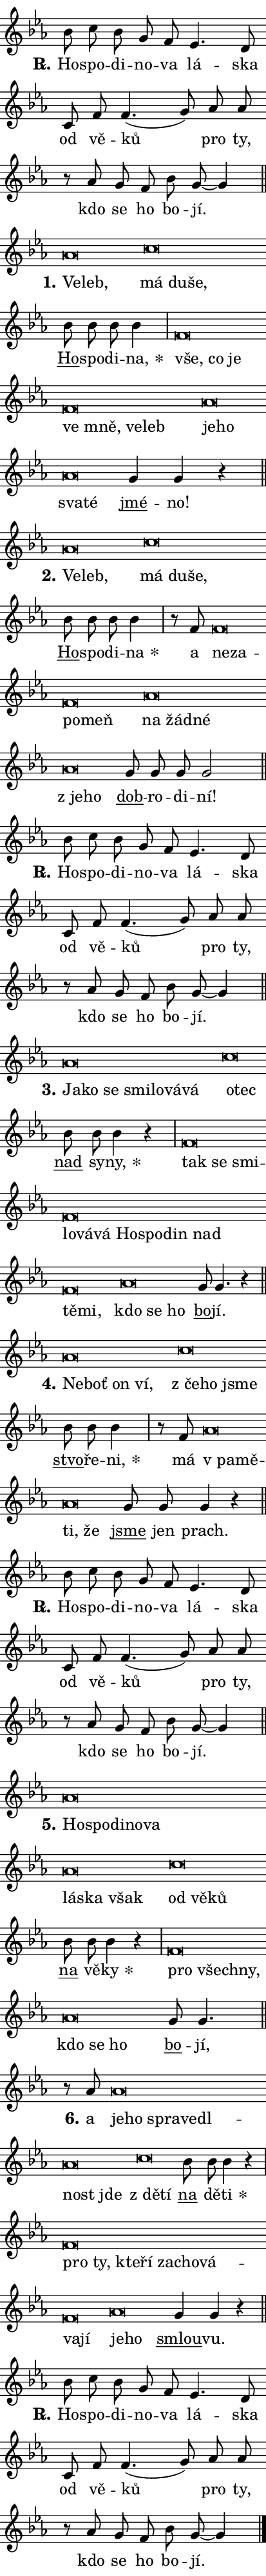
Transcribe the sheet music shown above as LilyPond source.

\version "2.24.0"
\header { tagline = "" }
\paper {
  indent = 0\cm
  top-margin = 0\cm
  right-margin = 0\cm
  bottom-margin = 0\cm
  left-margin = 0\cm
  paper-width = 7\cm
  page-breaking = #ly:one-page-breaking
  system-system-spacing.basic-distance = #11
  score-system-spacing.basic-distance = #11
  ragged-last = ##f
}


%% Author: Thomas Morley
%% https://lists.gnu.org/archive/html/lilypond-user/2020-05/msg00002.html
#(define (line-position grob)
"Returns position of @var[grob} in current system:
   @code{'start}, if at first time-step
   @code{'end}, if at last time-step
   @code{'middle} otherwise
"
  (let* ((col (ly:item-get-column grob))
         (ln (ly:grob-object col 'left-neighbor))
         (rn (ly:grob-object col 'right-neighbor))
         (col-to-check-left (if (ly:grob? ln) ln col))
         (col-to-check-right (if (ly:grob? rn) rn col))
         (break-dir-left
           (and
             (ly:grob-property col-to-check-left 'non-musical #f)
             (ly:item-break-dir col-to-check-left)))
         (break-dir-right
           (and
             (ly:grob-property col-to-check-right 'non-musical #f)
             (ly:item-break-dir col-to-check-right))))
        (cond ((eqv? 1 break-dir-left) 'start)
              ((eqv? -1 break-dir-right) 'end)
              (else 'middle))))

#(define (tranparent-at-line-position vctor)
  (lambda (grob)
  "Relying on @code{line-position} select the relevant enry from @var{vctor}.
Used to determine transparency,"
    (case (line-position grob)
      ((end) (not (vector-ref vctor 0)))
      ((middle) (not (vector-ref vctor 1)))
      ((start) (not (vector-ref vctor 2))))))

noteHeadBreakVisibility =
#(define-music-function (break-visibility)(vector?)
"Makes @code{NoteHead}s transparent relying on @var{break-visibility}"
#{
  \override NoteHead.transparent =
    #(tranparent-at-line-position break-visibility)
#})

#(define delete-ledgers-for-transparent-note-heads
  (lambda (grob)
    "Reads whether a @code{NoteHead} is transparent.
If so this @code{NoteHead} is removed from @code{'note-heads} from
@var{grob}, which is supposed to be @code{LedgerLineSpanner}.
As a result ledgers are not printed for this @code{NoteHead}"
    (let* ((nhds-array (ly:grob-object grob 'note-heads))
           (nhds-list
             (if (ly:grob-array? nhds-array)
                 (ly:grob-array->list nhds-array)
                 '()))
           ;; Relies on the transparent-property being done before
           ;; Staff.LedgerLineSpanner.after-line-breaking is executed.
           ;; This is fragile ...
           (to-keep
             (remove
               (lambda (nhd)
                 (ly:grob-property nhd 'transparent #f))
               nhds-list)))
      ;; TODO find a better method to iterate over grob-arrays, similiar
      ;; to filter/remove etc for lists
      ;; For now rebuilt from scratch
      (set! (ly:grob-object grob 'note-heads)  '())
      (for-each
        (lambda (nhd)
          (ly:pointer-group-interface::add-grob grob 'note-heads nhd))
        to-keep))))

hideNotes = {
  \noteHeadBreakVisibility #begin-of-line-visible
}
unHideNotes = {
  \noteHeadBreakVisibility #all-visible
}

% work-around for resetting accidentals
% https://lilypond.org/doc/v2.23/Documentation/notation/displaying-rhythms#unmetered-music
cadenzaMeasure = {
  \cadenzaOff
  \partial 1024 s1024
  \cadenzaOn
}

#(define-markup-command (accent layout props text) (markup?)
  "Underline accented syllable"
  (interpret-markup layout props
    #{\markup \override #'(offset . 4.3) \underline { #text }#}))

responsum = \markup \concat {
  "R" \hspace #-1.05 \path #0.1 #'((moveto 0 0.07) (lineto 0.9 0.8)) \hspace #0.05 "."
}

\layout {
    \context {
        \Staff
        \remove "Time_signature_engraver"
        \override LedgerLineSpanner.after-line-breaking = #delete-ledgers-for-transparent-note-heads
    }
    \context {
        \Voice {
            \override NoteHead.output-attributes = #'((class . "notehead"))
            \override Hairpin.height = #0.55
        }
    }
    \context {
        \Lyrics {
            \override StanzaNumber.output-attributes = #'((class . "stanzanumber"))
            \override LyricSpace.minimum-distance = #0.9
            \override LyricText.font-name = #"TeX Gyre Schola"
            \override LyricText.font-size = 1
            \override StanzaNumber.font-name = #"TeX Gyre Schola Bold"
            \override StanzaNumber.font-size = 1
        }
    }
}

% magnetic-lyrics.ily
%
%   written by
%     Jean Abou Samra <jean@abou-samra.fr>
%     Werner Lemberg <wl@gnu.org>
%
%   adapted by
%     Jiri Hon <jiri.hon@gmail.com>
%
% Version 2022-Apr-15

% https://www.mail-archive.com/lilypond-user@gnu.org/msg149350.html

#(define (Left_hyphen_pointer_engraver context)
   "Collect syllable-hyphen-syllable occurrences in lyrics and store
them in properties.  This engraver only looks to the left.  For
example, if the lyrics input is @code{foo -- bar}, it does the
following.

@itemize @bullet
@item
Set the @code{text} property of the @code{LyricHyphen} grob between
@q{foo} and @q{bar} to @code{foo}.

@item
Set the @code{left-hyphen} property of the @code{LyricText} grob with
text @q{foo} to the @code{LyricHyphen} grob between @q{foo} and
@q{bar}.
@end itemize

Use this auxiliary engraver in combination with the
@code{lyric-@/text::@/apply-@/magnetic-@/offset!} hook."
   (let ((hyphen #f)
         (text #f))
     (make-engraver
      (acknowledgers
       ((lyric-syllable-interface engraver grob source-engraver)
        (set! text grob)))
      (end-acknowledgers
       ((lyric-hyphen-interface engraver grob source-engraver)
        ;(when (not (grob::has-interface grob 'lyric-space-interface))
          (set! hyphen grob)));)
      ((stop-translation-timestep engraver)
       (when (and text hyphen)
         (ly:grob-set-object! text 'left-hyphen hyphen))
       (set! text #f)
       (set! hyphen #f)))))

#(define (lyric-text::apply-magnetic-offset! grob)
   "If the space between two syllables is less than the value in
property @code{LyricText@/.details@/.squash-threshold}, move the right
syllable to the left so that it gets concatenated with the left
syllable.

Use this function as a hook for
@code{LyricText@/.after-@/line-@/breaking} if the
@code{Left_@/hyphen_@/pointer_@/engraver} is active."
   (let ((hyphen (ly:grob-object grob 'left-hyphen #f)))
     (when hyphen
       (let ((left-text (ly:spanner-bound hyphen LEFT)))
         (when (grob::has-interface left-text 'lyric-syllable-interface)
           (let* ((common (ly:grob-common-refpoint grob left-text X))
                  (this-x-ext (ly:grob-extent grob common X))
                  (left-x-ext
                   (begin
                     ;; Trigger magnetism for left-text.
                     (ly:grob-property left-text 'after-line-breaking)
                     (ly:grob-extent left-text common X)))
                  ;; `delta` is the gap width between two syllables.
                  (delta (- (interval-start this-x-ext)
                            (interval-end left-x-ext)))
                  (details (ly:grob-property grob 'details))
                  (threshold (assoc-get 'squash-threshold details 0.2)))
             (when (< delta threshold)
               (let* (;; We have to manipulate the input text so that
                      ;; ligatures crossing syllable boundaries are not
                      ;; disabled.  For languages based on the Latin
                      ;; script this is essentially a beautification.
                      ;; However, for non-Western scripts it can be a
                      ;; necessity.
                      (lt (ly:grob-property left-text 'text))
                      (rt (ly:grob-property grob 'text))
                      (is-space (grob::has-interface hyphen 'lyric-space-interface))
                      (space (if is-space " " ""))
                      (space-markup (grob-interpret-markup grob " "))
                      (space-size (interval-length (ly:stencil-extent space-markup X)))
                      (extra-delta (if is-space space-size 0))
                      ;; Append new syllable.
                      (ltrt-space (if (and (string? lt) (string? rt))
                                (string-append lt space rt)
                                (make-concat-markup (list lt space rt))))
                      ;; Right-align `ltrt` to the right side.
                      (ltrt-space-markup (grob-interpret-markup
                               grob
                               (make-translate-markup
                                (cons (interval-length this-x-ext) 0)
                                (make-right-align-markup ltrt-space)))))
                 (begin
                   ;; Don't print `left-text`.
                   (ly:grob-set-property! left-text 'stencil #f)
                   ;; Set text and stencil (which holds all collected
                   ;; syllables so far) and shift it to the left.
                   (ly:grob-set-property! grob 'text ltrt-space)
                   (ly:grob-set-property! grob 'stencil ltrt-space-markup)
                   (ly:grob-translate-axis! grob (- (- delta extra-delta)) X))))))))))


#(define (lyric-hyphen::displace-bounds-first grob)
   ;; Make very sure this callback isn't triggered too early.
   (let ((left (ly:spanner-bound grob LEFT))
         (right (ly:spanner-bound grob RIGHT)))
     (ly:grob-property left 'after-line-breaking)
     (ly:grob-property right 'after-line-breaking)
     (ly:lyric-hyphen::print grob)))

squashThreshold = #0.4

\layout {
  \context {
    \Lyrics
    \consists #Left_hyphen_pointer_engraver
    \override LyricText.after-line-breaking =
      #lyric-text::apply-magnetic-offset!
    \override LyricHyphen.stencil = #lyric-hyphen::displace-bounds-first
    \override LyricText.details.squash-threshold = \squashThreshold
    \override LyricHyphen.minimum-distance = 0
    \override LyricHyphen.minimum-length = \squashThreshold
  }
}

squash = \override LyricText.details.squash-threshold = 9999
unSquash = \override LyricText.details.squash-threshold = \squashThreshold

left = \override LyricText.self-alignment-X = #LEFT
unLeft = \revert LyricText.self-alignment-X

starOffset = #(lambda (grob) 
                (let ((x_offset (ly:self-alignment-interface::aligned-on-x-parent grob)))
                  (if (= x_offset 0) 0 (+ x_offset 1.2))))

star = #(define-music-function (syllable)(string?)
"Append star separator at the end of a syllable"
#{
  \once \override LyricText.X-offset = #starOffset
  \lyricmode { \markup {
    #syllable
    \override #'((font-name . "TeX Gyre Schola Bold")) \hspace #0.2 \lower #0.65 \larger "*"
  } }
#})

starAccent = #(define-music-function (syllable)(string?)
"Append star separator at the end of a syllable and make accent"
#{
  \once \override LyricText.X-offset = #starOffset
  \lyricmode { \markup {
    \accent #syllable
    \override #'((font-name . "TeX Gyre Schola Bold")) \hspace #0.2 \lower #0.65 \larger "*"
  } }
#})

breath = #(define-music-function (syllable)(string?)
"Append breathing indicator at the end of a syllable"
#{
  \lyricmode { \markup { #syllable "+" } }
#})

optionalBreath = #(define-music-function (syllable)(string?)
"Append optional breathing indicator at the end of a syllable"
#{
  \lyricmode { \markup { #syllable "(+)" } }
#})


\score {
    <<
        \new Voice = "melody" { \cadenzaOn \key es \major \relative { bes'8 c bes g f es4. d8 \bar "" c f f4.( g8)] \bar "" as as \bar "" r as g f bes g~ g4 \cadenzaMeasure \bar "||" \break } }
        \new Lyrics \lyricsto "melody" { \lyricmode { \set stanza = \responsum
Ho -- spo -- di -- no -- va lá -- ska od vě -- ků pro ty, kdo se ho bo -- jí. } }
    >>
    \layout {}
}

\score {
    <<
        \new Voice = "melody" { \cadenzaOn \key es \major \relative { as'\breve*1/16 \hideNotes \breve*1/16 \bar "" \unHideNotes c\breve*1/16 \hideNotes \breve*1/16 \breve*1/16 \bar "" \unHideNotes \bar "" bes8 bes bes bes4 \cadenzaMeasure \bar "|" f\breve*1/16 \hideNotes \breve*1/16 \bar "" \breve*1/16 \bar "" \breve*1/16 \bar "" \breve*1/16 \bar "" \breve*1/16 \breve*1/16 \bar "" \unHideNotes as\breve*1/16 \hideNotes \breve*1/16 \bar "" \breve*1/16 \breve*1/16 \bar "" \unHideNotes \bar "" g4 g r \cadenzaMeasure \bar "||" \break } }
        \new Lyrics \lyricsto "melody" { \lyricmode { \set stanza = "1."
\left Ve -- \squash leb, \left \unLeft \unSquash má \squash du -- še, \unLeft \unSquash \markup \accent Ho -- spo -- di -- \star na, \left vše, \squash co je ve mně, ve -- leb \left \unLeft \unSquash je -- \squash ho sva -- té \unLeft \unSquash \markup \accent jmé -- no! } }
    >>
    \layout {}
}

\score {
    <<
        \new Voice = "melody" { \cadenzaOn \key es \major \relative { as'\breve*1/16 \hideNotes \breve*1/16 \bar "" \unHideNotes c\breve*1/16 \hideNotes \breve*1/16 \breve*1/16 \bar "" \unHideNotes \bar "" bes8 bes bes bes4 \cadenzaMeasure \bar "|" r8 f8 f\breve*1/16 \hideNotes \breve*1/16 \bar "" \breve*1/16 \breve*1/16 \bar "" \unHideNotes as\breve*1/16 \hideNotes \breve*1/16 \bar "" \breve*1/16 \bar "" \breve*1/16 \breve*1/16 \bar "" \unHideNotes \bar "" g8 g g g2 \cadenzaMeasure \bar "||" \break } }
        \new Lyrics \lyricsto "melody" { \lyricmode { \set stanza = "2."
\left Ve -- \squash leb, \left \unLeft \unSquash má \squash du -- še, \unLeft \unSquash \markup \accent Ho -- spo -- di -- \star na a \left ne -- \squash za -- po -- meň \left \unLeft \unSquash na \squash žád -- né "z je" -- ho \unLeft \unSquash \markup \accent dob -- ro -- di -- ní! } }
    >>
    \layout {}
}

\score {
    <<
        \new Voice = "melody" { \cadenzaOn \key es \major \relative { bes'8 c bes g f es4. d8 \bar "" c f f4.( g8)] \bar "" as as \bar "" r as g f bes g~ g4 \cadenzaMeasure \bar "||" \break } }
        \new Lyrics \lyricsto "melody" { \lyricmode { \set stanza = \responsum
Ho -- spo -- di -- no -- va lá -- ska od vě -- ků pro ty, kdo se ho bo -- jí. } }
    >>
    \layout {}
}

\score {
    <<
        \new Voice = "melody" { \cadenzaOn \key es \major \relative { as'\breve*1/16 \hideNotes \breve*1/16 \bar "" \breve*1/16 \bar "" \breve*1/16 \bar "" \breve*1/16 \bar "" \breve*1/16 \breve*1/16 \bar "" \unHideNotes c\breve*1/16 \hideNotes \breve*1/16 \bar "" \unHideNotes \bar "" bes8 bes bes4 r \cadenzaMeasure \bar "|" f\breve*1/16 \hideNotes \breve*1/16 \bar "" \breve*1/16 \bar "" \breve*1/16 \bar "" \breve*1/16 \bar "" \breve*1/16 \bar "" \breve*1/16 \bar "" \breve*1/16 \bar "" \breve*1/16 \bar "" \breve*1/16 \bar "" \breve*1/16 \breve*1/16 \bar "" \unHideNotes as\breve*1/16 \hideNotes \breve*1/16 \breve*1/16 \bar "" \unHideNotes \bar "" g8 g4. r4 \cadenzaMeasure \bar "||" \break } }
        \new Lyrics \lyricsto "melody" { \lyricmode { \set stanza = "3."
\left Ja -- \squash ko se smi -- lo -- vá -- vá \left \unLeft \unSquash o -- \squash tec \unLeft \unSquash \markup \accent nad sy -- \star ny, \left tak \squash se smi -- lo -- vá -- vá Ho -- spo -- din nad tě -- mi, \left \unLeft \unSquash kdo \squash se ho \unLeft \unSquash \markup \accent bo -- jí. } }
    >>
    \layout {}
}

\score {
    <<
        \new Voice = "melody" { \cadenzaOn \key es \major \relative { as'\breve*1/16 \hideNotes \breve*1/16 \bar "" \breve*1/16 \breve*1/16 \bar "" \unHideNotes c\breve*1/16 \hideNotes \breve*1/16 \breve*1/16 \bar "" \unHideNotes \bar "" bes8 bes bes4 \cadenzaMeasure \bar "|" r8 f8 as\breve*1/16 \hideNotes \breve*1/16 \bar "" \breve*1/16 \breve*1/16 \bar "" \unHideNotes \bar "" g8 g g4 r4 \cadenzaMeasure \bar "||" \break } }
        \new Lyrics \lyricsto "melody" { \lyricmode { \set stanza = "4."
\left Ne -- \squash boť on ví, \left \unLeft \unSquash "z če" -- \squash ho jsme \unLeft \unSquash \markup \accent stvo -- ře -- \star ni, má \left "v pa" -- \squash mě -- ti, že \unLeft \unSquash \markup \accent jsme jen prach. } }
    >>
    \layout {}
}

\score {
    <<
        \new Voice = "melody" { \cadenzaOn \key es \major \relative { bes'8 c bes g f es4. d8 \bar "" c f f4.( g8)] \bar "" as as \bar "" r as g f bes g~ g4 \cadenzaMeasure \bar "||" \break } }
        \new Lyrics \lyricsto "melody" { \lyricmode { \set stanza = \responsum
Ho -- spo -- di -- no -- va lá -- ska od vě -- ků pro ty, kdo se ho bo -- jí. } }
    >>
    \layout {}
}

\score {
    <<
        \new Voice = "melody" { \cadenzaOn \key es \major \relative { as'\breve*1/16 \hideNotes \breve*1/16 \bar "" \breve*1/16 \bar "" \breve*1/16 \bar "" \breve*1/16 \bar "" \breve*1/16 \bar "" \breve*1/16 \breve*1/16 \bar "" \unHideNotes c\breve*1/16 \hideNotes \breve*1/16 \breve*1/16 \bar "" \unHideNotes \bar "" bes8 bes bes4 r \cadenzaMeasure \bar "|" f\breve*1/16 \hideNotes \breve*1/16 \breve*1/16 \bar "" \unHideNotes as\breve*1/16 \hideNotes \breve*1/16 \breve*1/16 \bar "" \unHideNotes \bar "" g8 g4. \cadenzaMeasure \bar "||" \break } }
        \new Lyrics \lyricsto "melody" { \lyricmode { \set stanza = "5."
\left Ho -- \squash spo -- di -- no -- va lá -- ska však \left \unLeft \unSquash od \squash vě -- ků \unLeft \unSquash \markup \accent na vě -- \star ky \left pro \squash všech -- ny, \left \unLeft \unSquash kdo \squash se ho \unLeft \unSquash \markup \accent bo -- jí, } }
    >>
    \layout {}
}

\score {
    <<
        \new Voice = "melody" { \cadenzaOn \key es \major \relative { r8 as'8 as\breve*1/16 \hideNotes \breve*1/16 \bar "" \breve*1/16 \bar "" \breve*1/16 \bar "" \breve*1/16 \bar "" \breve*1/16 \breve*1/16 \bar "" \unHideNotes c\breve*1/16 \hideNotes \breve*1/16 \bar "" \unHideNotes \bar "" bes8 bes bes4 r \cadenzaMeasure \bar "|" f\breve*1/16 \hideNotes \breve*1/16 \bar "" \breve*1/16 \bar "" \breve*1/16 \bar "" \breve*1/16 \bar "" \breve*1/16 \bar "" \breve*1/16 \bar "" \breve*1/16 \breve*1/16 \bar "" \unHideNotes as\breve*1/16 \hideNotes \breve*1/16 \bar "" \unHideNotes \bar "" g4 g r \cadenzaMeasure \bar "||" \break } }
        \new Lyrics \lyricsto "melody" { \lyricmode { \set stanza = "6."
a \left je -- \squash ho spra -- ve -- dl -- nost jde \left \unLeft \unSquash "z dě" -- \squash tí \unLeft \unSquash \markup \accent na dě -- \star ti \left pro \squash ty, kte -- ří za -- cho -- vá -- va -- jí \left \unLeft \unSquash je -- \squash ho \unLeft \unSquash \markup \accent smlou -- vu. } }
    >>
    \layout {}
}

\score {
    <<
        \new Voice = "melody" { \cadenzaOn \key es \major \relative { bes'8 c bes g f es4. d8 \bar "" c f f4.( g8)] \bar "" as as \bar "" r as g f bes g~ g4 \cadenzaMeasure \bar "||" \break } \bar "|." }
        \new Lyrics \lyricsto "melody" { \lyricmode { \set stanza = \responsum
Ho -- spo -- di -- no -- va lá -- ska od vě -- ků pro ty, kdo se ho bo -- jí. } }
    >>
    \layout {}
}
